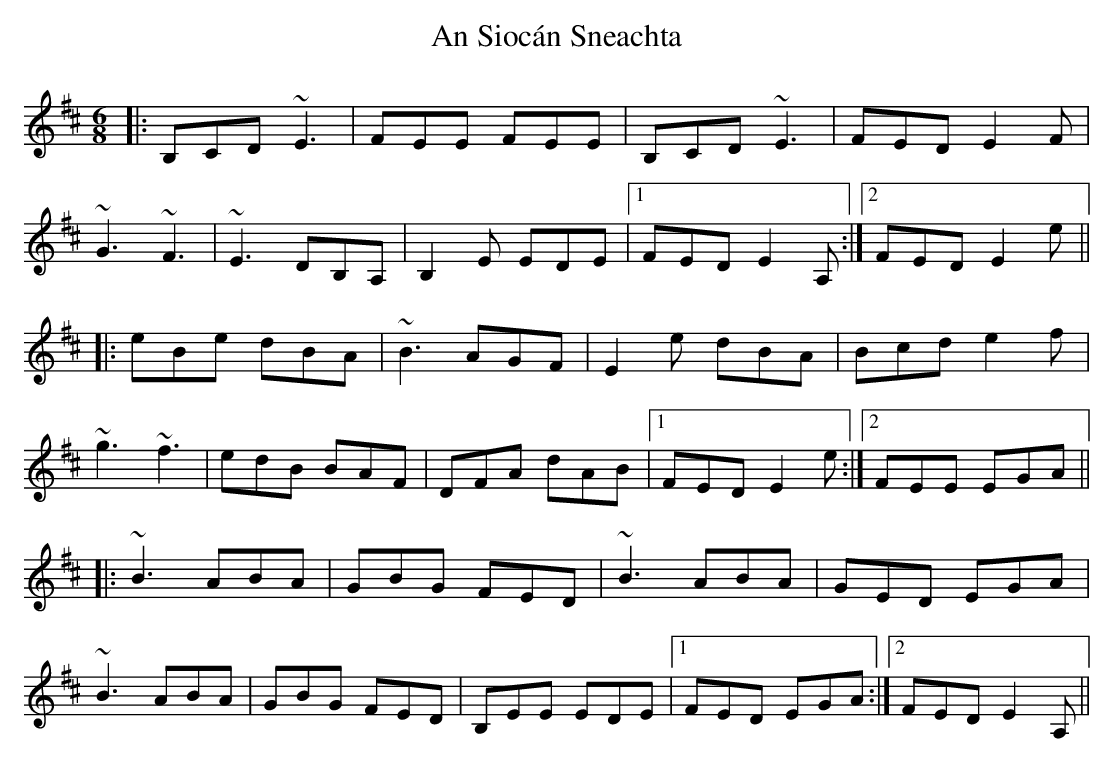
X:1
T: An Siocán Sneachta
M: 6/8
L: 1/8
K: Edor
|:B,CD ~E3|FEE FEE|B,CD ~E3|FED E2F|
~G3 ~F3|~E3 DB,A,|B,2E EDE|1 FED E2A,:|2 FED E2e||
|:eBe dBA|~B3 AGF|E2e dBA|Bcd e2f|
~g3 ~f3|edB BAF|DFA dAB|1 FED E2e:|2 FEE EGA||
|:~B3 ABA|GBG FED|~B3 ABA|GED EGA|
~B3 ABA|GBG FED|B,EE EDE|1 FED EGA:|2 FED E2A,||
